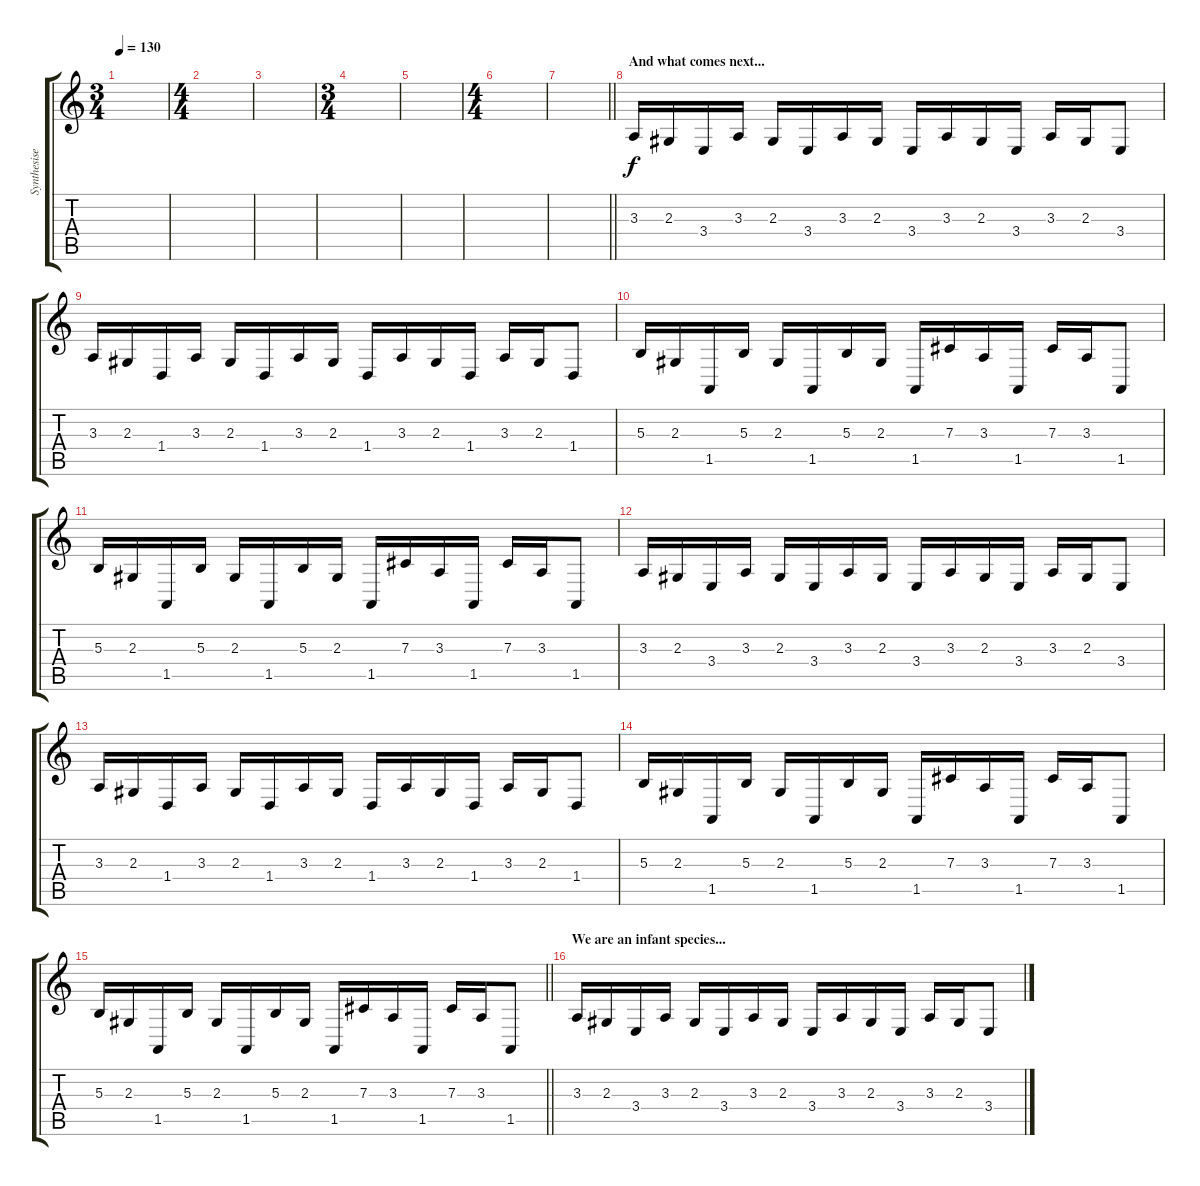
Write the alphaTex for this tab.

\track ("Synthesiser One" "Synthesise") {instrument lead1square}
\staff {score tabs}
\tuning (Eb4 Bb3 Gb3 Db3 Ab2 Db2) {hide}
\ts (3 4)
\tempo 130
\clef g2
\ks c
|
\ts (4 4)
|
|
\ts (3 4)
|
|
\ts (4 4)
|
\barLineRight lightlight
|
\section ("" "And what comes next...")
3.3.16 2.3.16 3.4.16 3.3.16 2.3.16 3.4.16 3.3.16 2.3.16 3.4.16 3.3.16 2.3.16 3.4.16 3.3.16 2.3.16 3.4.8 |
3.3.16 2.3.16 1.4.16 3.3.16 2.3.16 1.4.16 3.3.16 2.3.16 1.4.16 3.3.16 2.3.16 1.4.16 3.3.16 2.3.16 1.4.8 |
5.3.16 2.3.16 1.5.16 5.3.16 2.3.16 1.5.16 5.3.16 2.3.16 1.5.16 7.3.16 3.3.16 1.5.16 7.3.16 3.3.16 1.5.8 |
5.3.16 2.3.16 1.5.16 5.3.16 2.3.16 1.5.16 5.3.16 2.3.16 1.5.16 7.3.16 3.3.16 1.5.16 7.3.16 3.3.16 1.5.8 |
3.3.16 2.3.16 3.4.16 3.3.16 2.3.16 3.4.16 3.3.16 2.3.16 3.4.16 3.3.16 2.3.16 3.4.16 3.3.16 2.3.16 3.4.8 |
3.3.16 2.3.16 1.4.16 3.3.16 2.3.16 1.4.16 3.3.16 2.3.16 1.4.16 3.3.16 2.3.16 1.4.16 3.3.16 2.3.16 1.4.8 |
5.3.16 2.3.16 1.5.16 5.3.16 2.3.16 1.5.16 5.3.16 2.3.16 1.5.16 7.3.16 3.3.16 1.5.16 7.3.16 3.3.16 1.5.8 |
\barLineRight lightlight
5.3.16 2.3.16 1.5.16 5.3.16 2.3.16 1.5.16 5.3.16 2.3.16 1.5.16 7.3.16 3.3.16 1.5.16 7.3.16 3.3.16 1.5.8 |
\section ("" "We are an infant species...")
3.3.16 2.3.16 3.4.16 3.3.16 2.3.16 3.4.16 3.3.16 2.3.16 3.4.16 3.3.16 2.3.16 3.4.16 3.3.16 2.3.16 3.4.8
